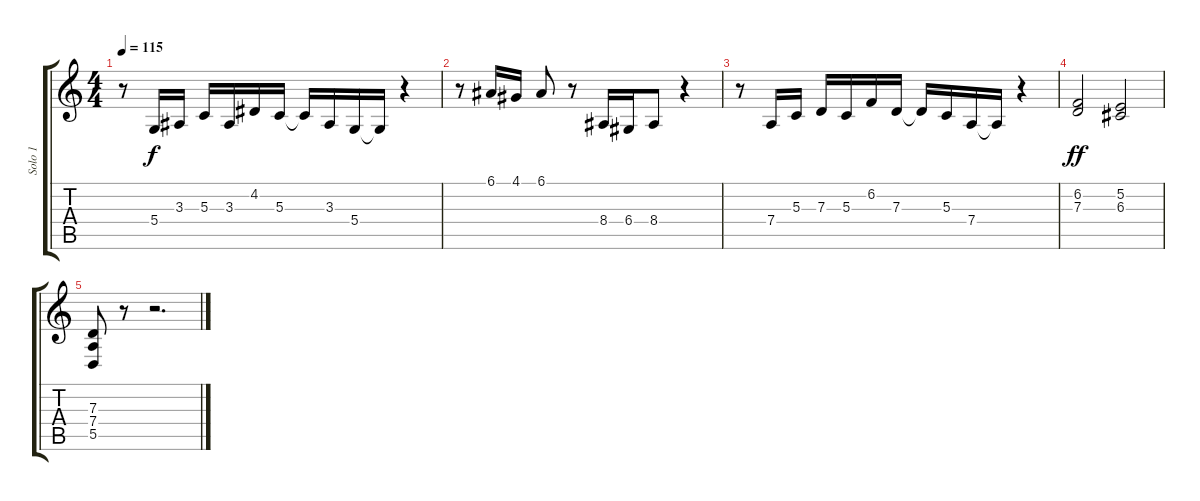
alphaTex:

\track ("Solo 1" "Solo 1") {instrument trombone}
\staff {score tabs}
\tuning (E4 B3 G3 D3 A2 E2) {hide}
\ts (4 4)
\tempo 115
\clef g2
\ks c
r.8{dy f} 5.4.16 3.3.16 5.3.16 3.3.16 4.2.16 5.3.16 5.3{t}.16 3.3.16 5.4.16 5.4{t}.16 r.4 |
r.8 6.1.16 4.1.16 6.1.8 r.8 8.4.16 6.4.16 8.4.8 r.4 |
r.8 7.4.16 5.3.16 7.3.16 5.3.16 6.2.16 7.3.16 7.3{t}.16 5.3.16 7.4.16 7.4{t}.16 r.4 |
(6.2 7.3).2{dy ff} (5.2 6.3).2 |
(7.3 7.4 5.5).8 r.8 r.2{d}
